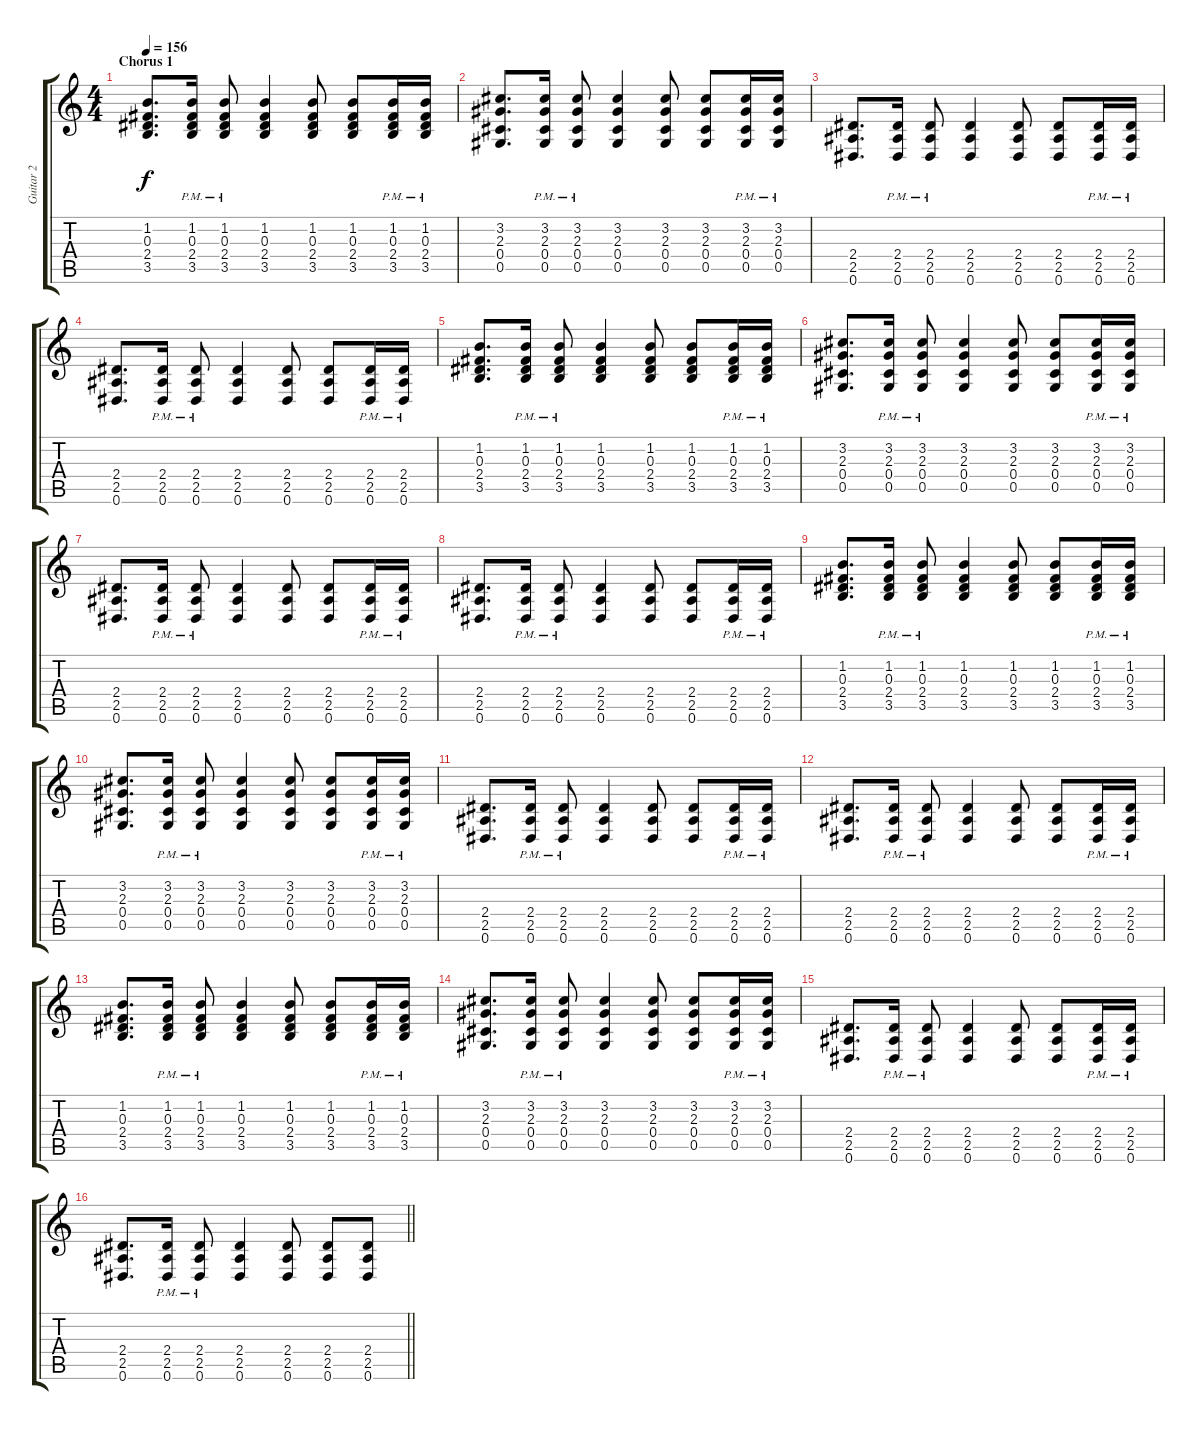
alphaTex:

\track ("Guitar 2" "Guitar 2") {instrument overdrivenguitar}
\staff {score tabs}
\tuning (Eb4 Bb3 Gb3 Db3 Ab2 Eb2) {hide}
\ts (4 4)
\section ("" "Chorus 1")
\tempo 156
\clef g2
\ks c
(1.2 0.3 2.4 3.5).8{d dy f} (1.2{pm} 0.3{pm} 2.4{pm} 3.5{pm}).16 (1.2{pm} 0.3{pm} 2.4{pm} 3.5{pm}).8 (1.2 0.3 2.4 3.5).4 (1.2 0.3 2.4 3.5).8 (1.2 0.3 2.4 3.5).8 (1.2{pm} 0.3{pm} 2.4{pm} 3.5{pm}).16 (1.2{pm} 0.3{pm} 2.4{pm} 3.5{pm}).16 |
(3.2 2.3 0.4 0.5).8{d} (3.2{pm} 2.3{pm} 0.4{pm} 0.5{pm}).16 (3.2{pm} 2.3{pm} 0.4{pm} 0.5{pm}).8 (3.2 2.3 0.4 0.5).4 (3.2 2.3 0.4 0.5).8 (3.2 2.3 0.4 0.5).8 (3.2{pm} 2.3{pm} 0.4{pm} 0.5{pm}).16 (3.2{pm} 2.3{pm} 0.4{pm} 0.5{pm}).16 |
(2.4 2.5 0.6).8{d} (2.4{pm} 2.5{pm} 0.6{pm}).16 (2.4{pm} 2.5{pm} 0.6{pm}).8 (2.4 2.5 0.6).4 (2.4 2.5 0.6).8 (2.4 2.5 0.6).8 (2.4{pm} 2.5{pm} 0.6{pm}).16 (2.4{pm} 2.5{pm} 0.6{pm}).16 |
(2.4 2.5 0.6).8{d} (2.4{pm} 2.5{pm} 0.6{pm}).16 (2.4{pm} 2.5{pm} 0.6{pm}).8 (2.4 2.5 0.6).4 (2.4 2.5 0.6).8 (2.4 2.5 0.6).8 (2.4{pm} 2.5{pm} 0.6{pm}).16 (2.4{pm} 2.5{pm} 0.6{pm}).16 |
(1.2 0.3 2.4 3.5).8{d} (1.2{pm} 0.3{pm} 2.4{pm} 3.5{pm}).16 (1.2{pm} 0.3{pm} 2.4{pm} 3.5{pm}).8 (1.2 0.3 2.4 3.5).4 (1.2 0.3 2.4 3.5).8 (1.2 0.3 2.4 3.5).8 (1.2{pm} 0.3{pm} 2.4{pm} 3.5{pm}).16 (1.2{pm} 0.3{pm} 2.4{pm} 3.5{pm}).16 |
(3.2 2.3 0.4 0.5).8{d} (3.2{pm} 2.3{pm} 0.4{pm} 0.5{pm}).16 (3.2{pm} 2.3{pm} 0.4{pm} 0.5{pm}).8 (3.2 2.3 0.4 0.5).4 (3.2 2.3 0.4 0.5).8 (3.2 2.3 0.4 0.5).8 (3.2{pm} 2.3{pm} 0.4{pm} 0.5{pm}).16 (3.2{pm} 2.3{pm} 0.4{pm} 0.5{pm}).16 |
(2.4 2.5 0.6).8{d} (2.4{pm} 2.5{pm} 0.6{pm}).16 (2.4{pm} 2.5{pm} 0.6{pm}).8 (2.4 2.5 0.6).4 (2.4 2.5 0.6).8 (2.4 2.5 0.6).8 (2.4{pm} 2.5{pm} 0.6{pm}).16 (2.4{pm} 2.5{pm} 0.6{pm}).16 |
(2.4 2.5 0.6).8{d} (2.4{pm} 2.5{pm} 0.6{pm}).16 (2.4{pm} 2.5{pm} 0.6{pm}).8 (2.4 2.5 0.6).4 (2.4 2.5 0.6).8 (2.4 2.5 0.6).8 (2.4{pm} 2.5{pm} 0.6{pm}).16 (2.4{pm} 2.5{pm} 0.6{pm}).16 |
(1.2 0.3 2.4 3.5).8{d} (1.2{pm} 0.3{pm} 2.4{pm} 3.5{pm}).16 (1.2{pm} 0.3{pm} 2.4{pm} 3.5{pm}).8 (1.2 0.3 2.4 3.5).4 (1.2 0.3 2.4 3.5).8 (1.2 0.3 2.4 3.5).8 (1.2{pm} 0.3{pm} 2.4{pm} 3.5{pm}).16 (1.2{pm} 0.3{pm} 2.4{pm} 3.5{pm}).16 |
(3.2 2.3 0.4 0.5).8{d} (3.2{pm} 2.3{pm} 0.4{pm} 0.5{pm}).16 (3.2{pm} 2.3{pm} 0.4{pm} 0.5{pm}).8 (3.2 2.3 0.4 0.5).4 (3.2 2.3 0.4 0.5).8 (3.2 2.3 0.4 0.5).8 (3.2{pm} 2.3{pm} 0.4{pm} 0.5{pm}).16 (3.2{pm} 2.3{pm} 0.4{pm} 0.5{pm}).16 |
(2.4 2.5 0.6).8{d} (2.4{pm} 2.5{pm} 0.6{pm}).16 (2.4{pm} 2.5{pm} 0.6{pm}).8 (2.4 2.5 0.6).4 (2.4 2.5 0.6).8 (2.4 2.5 0.6).8 (2.4{pm} 2.5{pm} 0.6{pm}).16 (2.4{pm} 2.5{pm} 0.6{pm}).16 |
(2.4 2.5 0.6).8{d} (2.4{pm} 2.5{pm} 0.6{pm}).16 (2.4{pm} 2.5{pm} 0.6{pm}).8 (2.4 2.5 0.6).4 (2.4 2.5 0.6).8 (2.4 2.5 0.6).8 (2.4{pm} 2.5{pm} 0.6{pm}).16 (2.4{pm} 2.5{pm} 0.6{pm}).16 |
(1.2 0.3 2.4 3.5).8{d} (1.2{pm} 0.3{pm} 2.4{pm} 3.5{pm}).16 (1.2{pm} 0.3{pm} 2.4{pm} 3.5{pm}).8 (1.2 0.3 2.4 3.5).4 (1.2 0.3 2.4 3.5).8 (1.2 0.3 2.4 3.5).8 (1.2{pm} 0.3{pm} 2.4{pm} 3.5{pm}).16 (1.2{pm} 0.3{pm} 2.4{pm} 3.5{pm}).16 |
(3.2 2.3 0.4 0.5).8{d} (3.2{pm} 2.3{pm} 0.4{pm} 0.5{pm}).16 (3.2{pm} 2.3{pm} 0.4{pm} 0.5{pm}).8 (3.2 2.3 0.4 0.5).4 (3.2 2.3 0.4 0.5).8 (3.2 2.3 0.4 0.5).8 (3.2{pm} 2.3{pm} 0.4{pm} 0.5{pm}).16 (3.2{pm} 2.3{pm} 0.4{pm} 0.5{pm}).16 |
(2.4 2.5 0.6).8{d} (2.4{pm} 2.5{pm} 0.6{pm}).16 (2.4{pm} 2.5{pm} 0.6{pm}).8 (2.4 2.5 0.6).4 (2.4 2.5 0.6).8 (2.4 2.5 0.6).8 (2.4{pm} 2.5{pm} 0.6{pm}).16 (2.4{pm} 2.5{pm} 0.6{pm}).16 |
\barLineRight lightlight
(2.4 2.5 0.6).8{d} (2.4{pm} 2.5{pm} 0.6{pm}).16 (2.4{pm} 2.5{pm} 0.6{pm}).8 (2.4 2.5 0.6).4 (2.4 2.5 0.6).8 (2.4 2.5 0.6).8 (2.4 2.5 0.6).8
